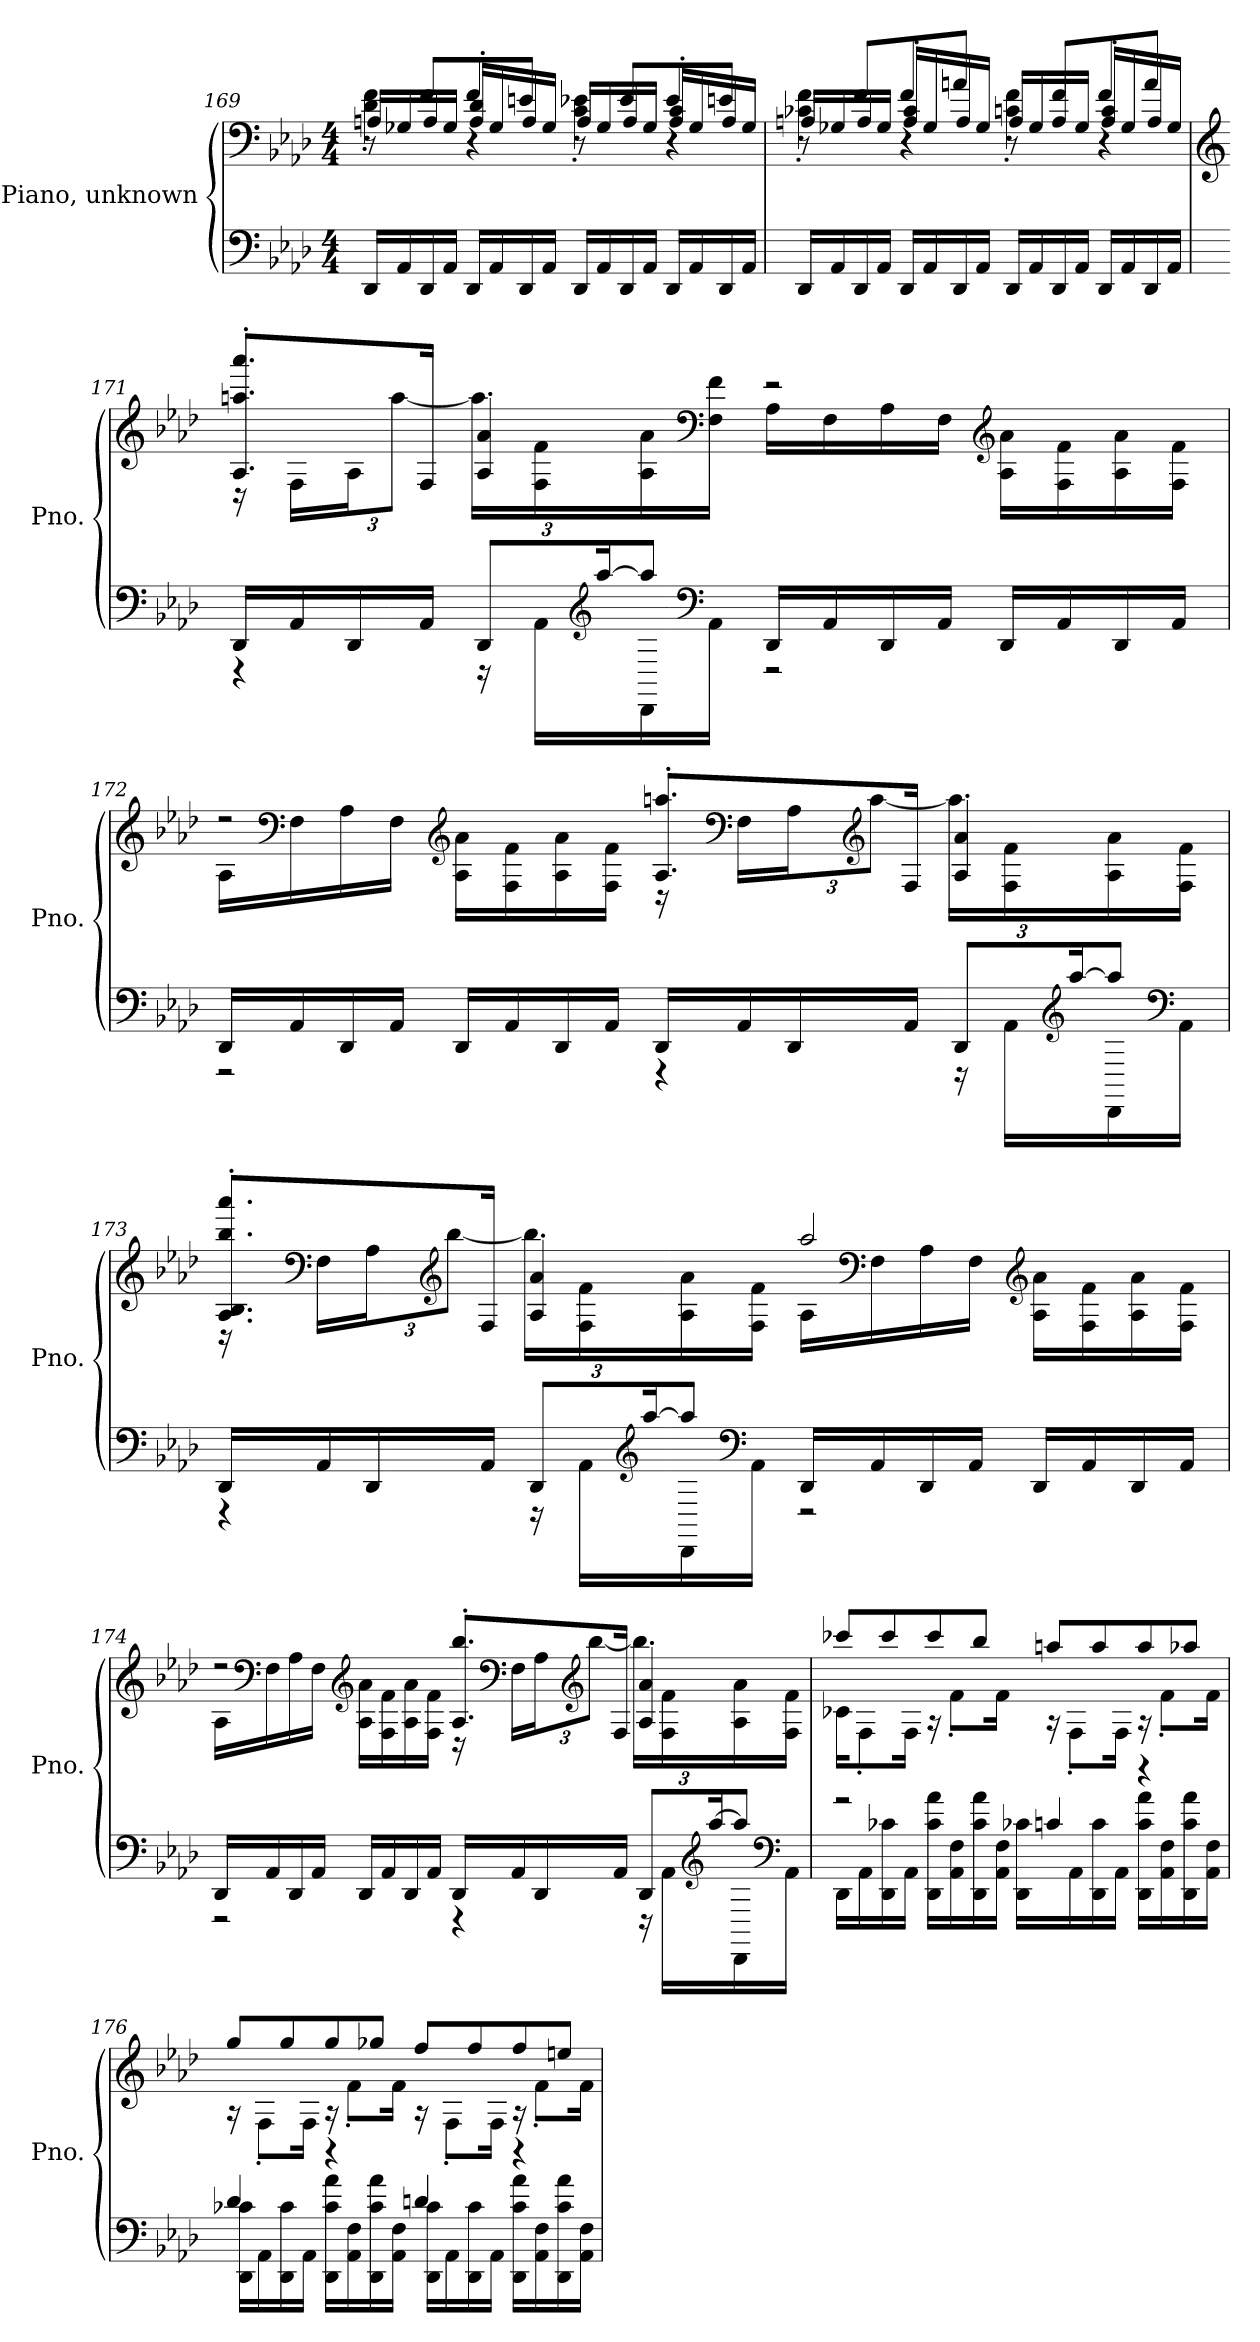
**kern	**kern
*part1	*part1
*staff2	*staff1
*I"Piano, unknown	*
*I'Pno.	*
!!LO:LB:g=z
*clefF4	*clefF4
*k[b-e-a-d-]	*k[b-e-a-d-]
*M4/4	*M4/4
=169	=169
*	*^
*	*	*^
16DD-/LL	8r	4d-\' 4f\'	16An/LL
16AA-/	.	.	16G-X/
16DD-/	8f/L	.	16A/
16AA-/JJ	.	.	16G-/JJ
16DD-/LL	8f/	4r	16A/' 16d-/'LL
16AA-/	.	.	16G-/
16DD-/	8en/J	.	16A/
16AA-/JJ	.	.	16G-/JJ
16DD-/LL	8r	4c\' 4e-X\'	16A/LL
16AA-/	.	.	16G-/
16DD-/	8e-/L	.	16A/
16AA-/JJ	.	.	16G-/JJ
16DD-/LL	8e-/	4r	16A/' 16c/'LL
16AA-/	.	.	16G-/
16DD-/	8en/J	.	16A/
16AA-/JJ	.	.	16G-/JJ
=170	=170	=170	=170
16DD-/LL	8r	4c-X\' 4f\'	16An/LL
16AA-/	.	.	16G-X/
16DD-/	8f/L	.	16A/
16AA-/JJ	.	.	16G-/JJ
16DD-/LL	8f/	4r	16A/' 16c-/'LL
16AA-/	.	.	16G-/
16DD-/	8an/J	.	16A/
16AA-/JJ	.	.	16G-/JJ
16DD-/LL	8r	4cn\' 4f\'	16A/LL
16AA-/	.	.	16G-/
16DD-/	8f/L	.	16A/
16AA-/JJ	.	.	16G-/JJ
16DD-/LL	8f/	4r	16A/' 16c/'LL
16AA-/	.	.	16G-/
16DD-/	8a/J	.	16A/
16AA-/JJ	.	.	16G-/JJ
*	*v	*v	*v
!!LO:LB:g=z
=171	=171
*	*clefG2
*^	*^
16DD-/LL	4r	8.A-/' 8.aan/' 8.aaa-/'L	16r
16AA-/	.	.	16F\LL
*	*	*	*Xbrackettup
16DD-/	.	.	24A-\J
.	.	.	[12aa\J
16AA-/JJ	.	16F/Jk	.
*Xbrackettup	*	*	*
12DD-/L	16r	4A-/' 4a-/'	16aa\LL]
.	16AA-\LL	.	16F\ 16f\
*clefG2	*	*	*
[24aa-/K	.	.	.
8aa-/J]	16DD-\	.	16A-\ 16a-\
*clefF4	*	*clefF4	*
.	16AA-\JJ	.	16F\ 16f\JJ
16DD-/LL	2r	2r	16A-\LL
16AA-/	.	.	16F\
16DD-/	.	.	16A-\
16AA-/JJ	.	.	16F\JJ
*	*	*clefG2	*
16DD-/LL	.	.	16A-\ 16a-\LL
16AA-/	.	.	16F\ 16f\
16DD-/	.	.	16A-\ 16a-\
16AA-/JJ	.	.	16F\ 16f\JJ
!!LO:LB:g=z	!!
=172	=172	=172	=172
16DD-/LL	2r	2r	16A-\LL
*	*	*clefF4	*
16AA-/	.	.	16F\
16DD-/	.	.	16A-\
16AA-/JJ	.	.	16F\JJ
*	*	*clefG2	*
16DD-/LL	.	.	16A-\ 16a-\LL
16AA-/	.	.	16F\ 16f\
16DD-/	.	.	16A-\ 16a-\
16AA-/JJ	.	.	16F\ 16f\JJ
16DD-/LL	4r	8.A-/' 8.aan/'L	16r
*	*	*clefF4	*
16AA-/	.	.	16F\LL
16DD-/	.	.	24A-\J
*	*	*clefG2	*
.	.	.	[12aa\J
16AA-/JJ	.	16F/Jk	.
12DD-/L	16r	4A-/' 4a-/'	16aa\LL]
.	16AA-\LL	.	16F\ 16f\
*clefG2	*	*	*
[24aa-/K	.	.	.
8aa-/J]	16DD-\	.	16A-\ 16a-\
*clefF4	*	*	*
.	16AA-\JJ	.	16F\ 16f\JJ
!!LO:LB:g=z	!!
=173	=173	=173	=173
16DD-/LL	4r	8.A-/' 8.B-/' 8.bb-/' 8.aaa-/'L	16r
*	*	*clefF4	*
16AA-/	.	.	16F\LL
16DD-/	.	.	24A-\J
*	*	*clefG2	*
.	.	.	[12bb-\J
16AA-/JJ	.	16F/Jk	.
12DD-/L	16r	4A-/' 4a-/'	16bb-\LL]
.	16AA-\LL	.	16F\ 16f\
*clefG2	*	*	*
[24aa-/K	.	.	.
8aa-/J]	16DD-\	.	16A-\ 16a-\
*clefF4	*	*	*
.	16AA-\JJ	.	16F\ 16f\JJ
16DD-/LL	2r	2aa-/	16A-\LL
*	*	*clefF4	*
16AA-/	.	.	16F\
16DD-/	.	.	16A-\
16AA-/JJ	.	.	16F\JJ
*	*	*clefG2	*
16DD-/LL	.	.	16A-\ 16a-\LL
16AA-/	.	.	16F\ 16f\
16DD-/	.	.	16A-\ 16a-\
16AA-/JJ	.	.	16F\ 16f\JJ
!!LO:PB:g=z	!!
=174	=174	=174	=174
16DD-/LL	2r	2r	16A-\LL
*	*	*clefF4	*
16AA-/	.	.	16F\
16DD-/	.	.	16A-\
16AA-/JJ	.	.	16F\JJ
*	*	*clefG2	*
16DD-/LL	.	.	16A-\ 16a-\LL
16AA-/	.	.	16F\ 16f\
16DD-/	.	.	16A-\ 16a-\
16AA-/JJ	.	.	16F\ 16f\JJ
16DD-/LL	4r	8.A-/' 8.bb-/'L	16r
*	*	*clefF4	*
16AA-/	.	.	16F\LL
16DD-/	.	.	24A-\J
*	*	*clefG2	*
.	.	.	[12bb-\J
16AA-/JJ	.	16F/Jk	.
12DD-/L	16r	4A-/' 4a-/'	16bb-\LL]
.	16AA-\LL	.	16F\ 16f\
*clefG2	*	*	*
[24aa-/K	.	.	.
8aa-/J]	16DD-\	.	16A-\ 16a-\
*clefF4	*	*	*
.	16AA-\JJ	.	16F\ 16f\JJ
!!LO:LB:g=z	!!
=175	=175	=175	=175
2r	16DD-\LL	8ccc-X/L	16c-X\KL
.	16AA-\	.	8F'\
.	16DD-\ 16c-X\	8ccc-/	.
.	16AA-\JJ	.	16F\Jk
.	16DD-\ 16c-\ 16a-\LL	8ccc-/	16r
.	16AA-\ 16F\	.	8f'\L
.	16DD-\ 16c-\ 16a-\	8bb-/J	.
.	16AA-\ 16F\JJ	.	16f\Jk
4cn/	16DD-\ 16c-X\LL	8aan/L	16r
.	16AA-\	.	8F'\L
.	16DD-\ 16c-\	8aa/	.
.	16AA-\JJ	.	16F\Jk
4r	16DD-\ 16c-\ 16a-\LL	8aa/	16r
.	16AA-\ 16F\	.	8f'\L
.	16DD-\ 16c-\ 16a-\	8aa-X/J	.
.	16AA-\ 16F\JJ	.	16f\Jk
=176	=176	=176	=176
4d-/	16DD-\ 16c-X\LL	8gg/L	16r
.	16AA-\	.	8F'\L
.	16DD-\ 16c-\	8gg/	.
.	16AA-\JJ	.	16F\Jk
4r	16DD-\ 16c-\ 16a-\LL	8gg/	16r
.	16AA-\ 16F\	.	8f'\L
.	16DD-\ 16c-\ 16a-\	8gg-X/J	.
.	16AA-\ 16F\JJ	.	16f\Jk
4dn/	16DD-\ 16c-\LL	8ff/L	16r
.	16AA-\	.	8F'\L
.	16DD-\ 16c-\	8ff/	.
.	16AA-\JJ	.	16F\Jk
4r	16DD-\ 16c-\ 16a-\LL	8ff/	16r
.	16AA-\ 16F\	.	8f'\L
.	16DD-\ 16c-\ 16a-\	8een/J	.
.	16AA-\ 16F\JJ	.	16f\Jk
*v	*v	*	*
*	*v	*v
=	=
*-	*-
